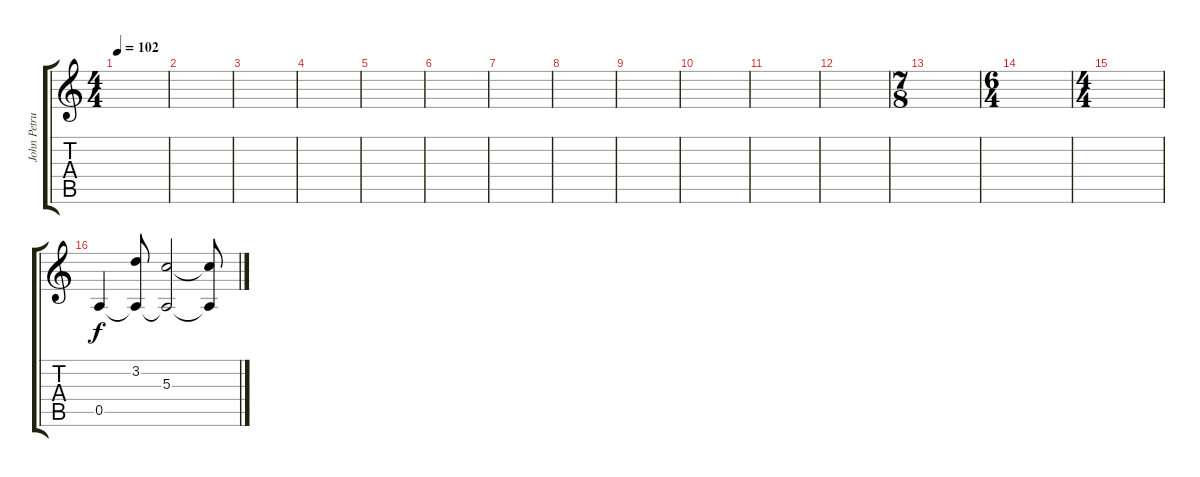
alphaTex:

\track ("John Petrucci Acoustic Guitar" "John Petru") {instrument acousticguitarsteel}
\staff {score tabs}
\tuning (E4 B3 G3 D3 A2 E2) {hide}
\ts (4 4)
\tempo 102
\clef g2
\ks c
|
|
|
|
|
|
|
|
|
|
|
|
\ts (7 8)
|
\ts (6 4)
|
\ts (4 4)
|
0.5.4 (3.2 0.5{t}).8 (5.3 0.5{t}).2 (5.3{t} 0.5{t}).8
